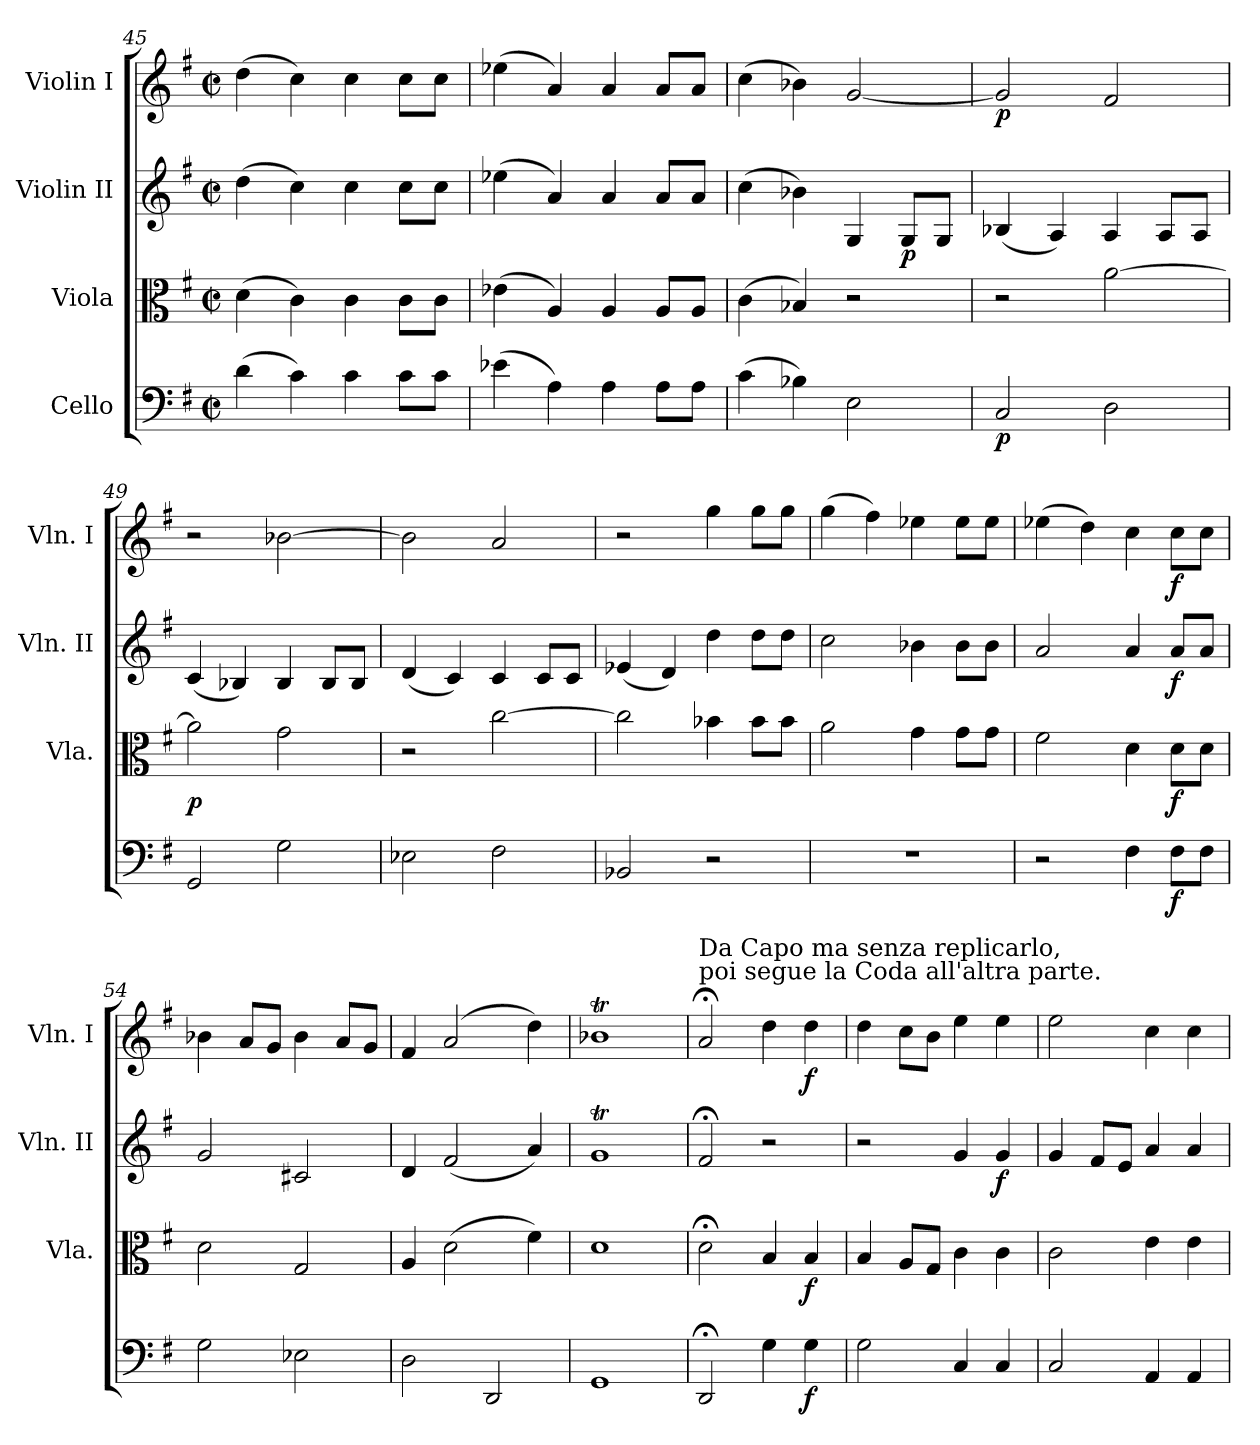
**kern	**dynam	**kern	**dynam	**kern	**dynam	**kern	**dynam
*part4	*part4	*part3	*part3	*part2	*part2	*part1	*part1
*staff4	*staff4	*staff3	*staff3	*staff2	*staff2	*staff1	*staff1
*I"Cello	*	*I"Viola	*	*I"Violin II	*	*I"Violin I	*
*	*	*I'Vla.	*	*I'Vln. II	*	*I'Vln. I	*
*clefF4	*	*clefC3	*	*clefG2	*	*clefG2	*
*k[f#]	*	*k[f#]	*	*k[f#]	*	*k[f#]	*
*G:	*	*G:	*	*G:	*	*G:	*
*M2/2	*	*M2/2	*	*M2/2	*	*M2/2	*
*met(c|)	*	*met(c|)	*	*met(c|)	*	*met(c|)	*
=45	=45	=45	=45	=45	=45	=45	=45
(4d\	.	(4d\	.	(4dd\	.	(4dd\	.
4c\)	.	4c\)	.	4cc\)	.	4cc\)	.
4c\	.	4c\	.	4cc\	.	4cc\	.
8c\L	.	8c\L	.	8cc\L	.	8cc\L	.
8c\J	.	8c\J	.	8cc\J	.	8cc\J	.
=46	=46	=46	=46	=46	=46	=46	=46
(4e-X\	.	(4e-X\	.	(4ee-X\	.	(4ee-X\	.
4A\)	.	4A/)	.	4a/)	.	4a/)	.
4A\	.	4A/	.	4a/	.	4a/	.
8A\L	.	8A/L	.	8a/L	.	8a/L	.
8A\J	.	8A/J	.	8a/J	.	8a/J	.
=47	=47	=47	=47	=47	=47	=47	=47
(4c\	.	(4c\	.	(4cc\	.	(4cc\	.
4B-X\)	.	4B-X/)	.	4b-X\)	.	4b-X\)	.
2E\	.	2r	.	4G/	.	[2g/	.
!	!	!	!	!	!LO:DY:b	!	!
.	.	.	.	8G/L	p	.	.
.	.	.	.	8G/J	.	.	.
=48	=48	=48	=48	=48	=48	=48	=48
!	!LO:DY:b	!	!	!	!	!	!LO:DY:b
2C/	p	2r	.	(4B-X/	.	2g/]	p
.	.	.	.	4A/)	.	.	.
2D\	.	[2a\	.	4A/	.	2f#/	.
.	.	.	.	8A/L	.	.	.
.	.	.	.	8A/J	.	.	.
=49	=49	=49	=49	=49	=49	=49	=49
!	!	!	!LO:DY:b	!	!	!	!
2GG/	.	2a\]	p	(4c/	.	2r	.
.	.	.	.	4B-X/)	.	.	.
2G\	.	2g\	.	4B-/	.	[2b-X\	.
.	.	.	.	8B-/L	.	.	.
.	.	.	.	8B-/J	.	.	.
=50	=50	=50	=50	=50	=50	=50	=50
2E-X\	.	2r	.	(4d/	.	2b-\]	.
.	.	.	.	4c/)	.	.	.
2F#\	.	[2cc\	.	4c/	.	2a/	.
.	.	.	.	8c/L	.	.	.
.	.	.	.	8c/J	.	.	.
=51	=51	=51	=51	=51	=51	=51	=51
2BB-X/	.	2cc\]	.	(4e-X/	.	2r	.
.	.	.	.	4d/)	.	.	.
2r	.	4b-X\	.	4dd\	.	4gg\	.
.	.	8b-\L	.	8dd\L	.	8gg\L	.
.	.	8b-\J	.	8dd\J	.	8gg\J	.
=52	=52	=52	=52	=52	=52	=52	=52
1r	.	2a\	.	2cc\	.	(4gg\	.
.	.	.	.	.	.	4ff#\)	.
.	.	4g\	.	4b-X\	.	4ee-X\	.
.	.	8g\L	.	8b-\L	.	8ee-\L	.
.	.	8g\J	.	8b-\J	.	8ee-\J	.
=53	=53	=53	=53	=53	=53	=53	=53
2r	.	2f#\	.	2a/	.	(4ee-X\	.
.	.	.	.	.	.	4dd\)	.
4F#\	.	4d\	.	4a/	.	4cc\	.
!	!LO:DY:b	!	!LO:DY:b	!	!LO:DY:b	!	!LO:DY:b
8F#\L	f	8d\L	f	8a/L	f	8cc\L	f
8F#\J	.	8d\J	.	8a/J	.	8cc\J	.
=54	=54	=54	=54	=54	=54	=54	=54
2G\	.	2d\	.	2g/	.	4b-X\	.
.	.	.	.	.	.	8a/L	.
.	.	.	.	.	.	8g/J	.
2E-X\	.	2G/	.	2c#X/	.	4b-\	.
.	.	.	.	.	.	8a/L	.
.	.	.	.	.	.	8g/J	.
=55	=55	=55	=55	=55	=55	=55	=55
2D\	.	4A/	.	4d/	.	4f#/	.
.	.	(2d\	.	(2f#/	.	(2a/	.
2DD/	.	.	.	.	.	.	.
.	.	4f#\)	.	4a/)	.	4dd\)	.
=56	=56	=56	=56	=56	=56	=56	=56
1GG	.	1d	.	1gT	.	1b-XT	.
=57	=57	=57	=57	=57	=57	=57	=57
!	!	!	!	!	!	!LO:TX:a:t=Da Capo ma senza replicarlo,\npoi segue la Coda all'altra parte.	!
2DD;</	.	2d;\	.	2f#;</	.	2a;</	.
4G\	.	4B/	.	2r	.	4dd\	.
!	!LO:DY:b	!	!LO:DY:b	!	!	!	!LO:DY:b
4G\	f	4B/	f	.	.	4dd\	f
=58	=58	=58	=58	=58	=58	=58	=58
2G\	.	4B/	.	2r	.	4dd\	.
.	.	8A/L	.	.	.	8cc\L	.
.	.	8G/J	.	.	.	8b\J	.
4C/	.	4c\	.	4g/	.	4ee\	.
!	!	!	!	!	!LO:DY:b	!	!
4C/	.	4c\	.	4g/	f	4ee\	.
=59	=59	=59	=59	=59	=59	=59	=59
2C/	.	2c\	.	4g/	.	2ee\	.
.	.	.	.	8f#/L	.	.	.
.	.	.	.	8e/J	.	.	.
4AA/	.	4e\	.	4a/	.	4cc\	.
4AA/	.	4e\	.	4a/	.	4cc\	.
=	=	=	=	=	=	=	=
*-	*-	*-	*-	*-	*-	*-	*-
